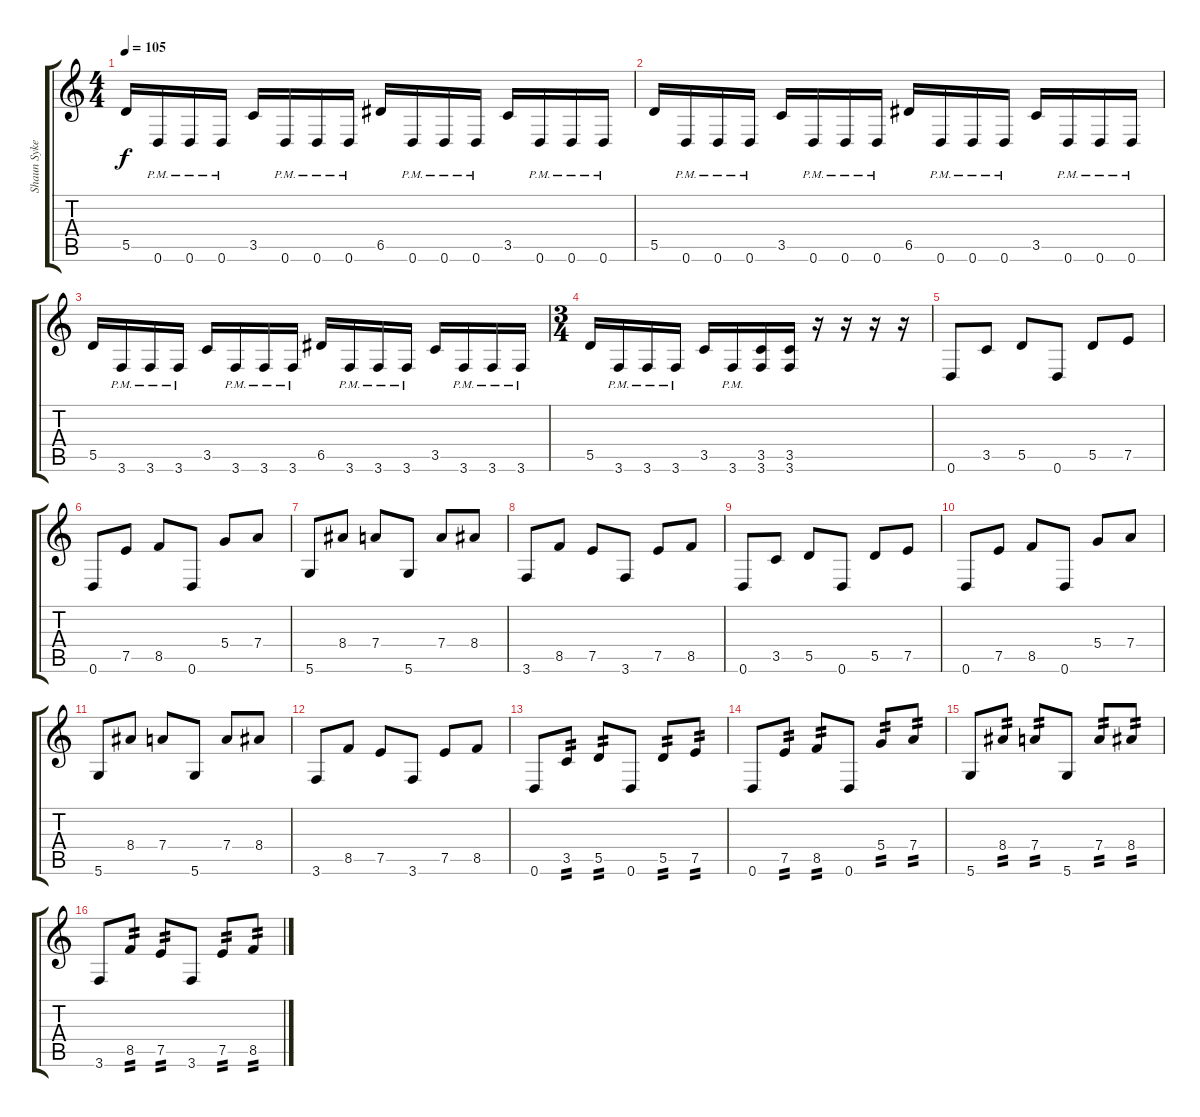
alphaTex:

\track ("Shaun Sykes" "Shaun Syke") {instrument distortionguitar}
\staff {score tabs}
\tuning (E4 B3 G3 D3 A2 D2) {hide}
\ts (4 4)
\tempo 105
\clef g2
\ks c
5.5.16{dy f} 0.6{pm}.16 0.6{pm}.16 0.6{pm}.16 3.5.16 0.6{pm}.16 0.6{pm}.16 0.6{pm}.16 6.5.16 0.6{pm}.16 0.6{pm}.16 0.6{pm}.16 3.5.16 0.6{pm}.16 0.6{pm}.16 0.6{pm}.16 |
5.5.16 0.6{pm}.16 0.6{pm}.16 0.6{pm}.16 3.5.16 0.6{pm}.16 0.6{pm}.16 0.6{pm}.16 6.5.16 0.6{pm}.16 0.6{pm}.16 0.6{pm}.16 3.5.16 0.6{pm}.16 0.6{pm}.16 0.6{pm}.16 |
5.5.16 3.6{pm}.16 3.6{pm}.16 3.6{pm}.16 3.5.16 3.6{pm}.16 3.6{pm}.16 3.6{pm}.16 6.5.16 3.6{pm}.16 3.6{pm}.16 3.6{pm}.16 3.5.16 3.6{pm}.16 3.6{pm}.16 3.6{pm}.16 |
\ts (3 4)
5.5.16 3.6{pm}.16 3.6{pm}.16 3.6{pm}.16 3.5.16 3.6{pm}.16 (3.5 3.6).16 (3.5 3.6).16 r.16 r.16 r.16 r.16 |
0.6.8 3.5.8 5.5.8 0.6.8 5.5.8 7.5.8 |
0.6.8 7.5.8 8.5.8 0.6.8 5.4.8 7.4.8 |
5.6.8 8.4.8 7.4.8 5.6.8 7.4.8 8.4.8 |
3.6.8 8.5.8 7.5.8 3.6.8 7.5.8 8.5.8 |
0.6.8 3.5.8 5.5.8 0.6.8 5.5.8 7.5.8 |
0.6.8 7.5.8 8.5.8 0.6.8 5.4.8 7.4.8 |
5.6.8 8.4.8 7.4.8 5.6.8 7.4.8 8.4.8 |
3.6.8 8.5.8 7.5.8 3.6.8 7.5.8 8.5.8 |
0.6.8 3.5.8{tp 2} 5.5.8{tp 2} 0.6.8 5.5.8{tp 2} 7.5.8{tp 2} |
0.6.8 7.5.8{tp 2} 8.5.8{tp 2} 0.6.8 5.4.8{tp 2} 7.4.8{tp 2} |
5.6.8 8.4.8{tp 2} 7.4.8{tp 2} 5.6.8 7.4.8{tp 2} 8.4.8{tp 2} |
3.6.8 8.5.8{tp 2} 7.5.8{tp 2} 3.6.8 7.5.8{tp 2} 8.5.8{tp 2}
